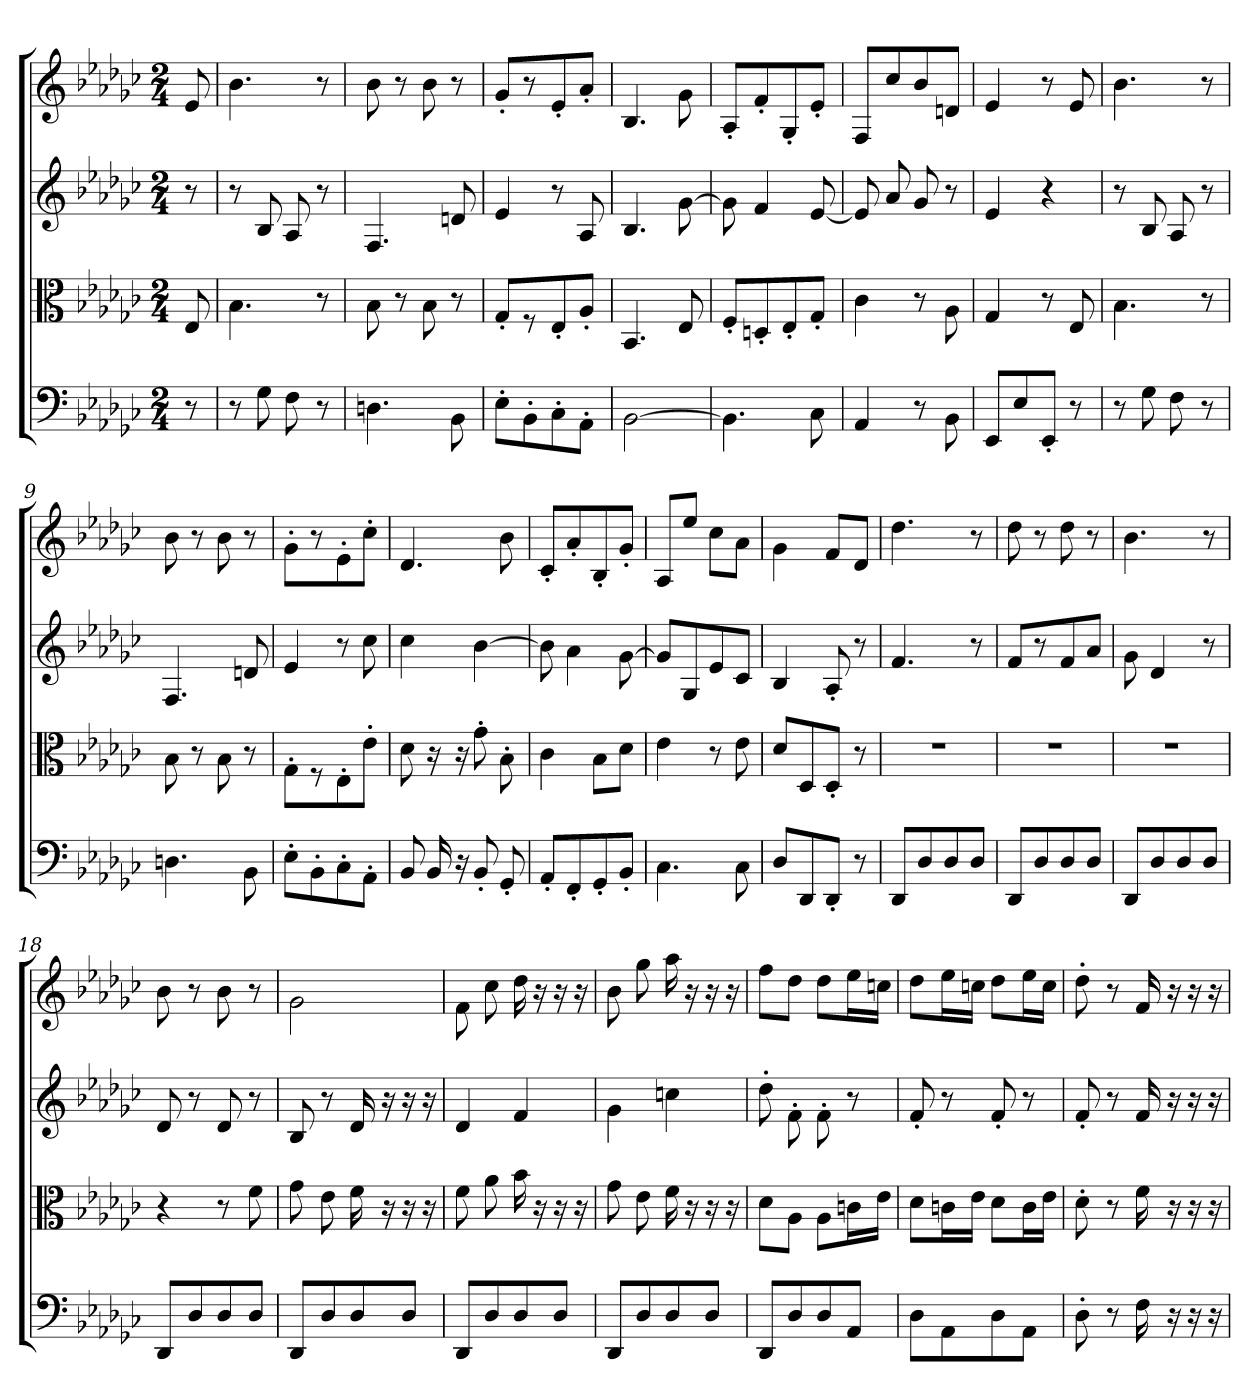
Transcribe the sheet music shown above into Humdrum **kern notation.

**kern	**kern	**kern	**kern
*part4	*part3	*part2	*part1
*staff4	*staff3	*staff2	*staff1
*clefF4	*clefC3	*clefG2	*clefG2
*k[b-e-a-d-g-c-]	*k[b-e-a-d-g-c-]	*k[b-e-a-d-g-c-]	*k[b-e-a-d-g-c-]
*e-:	*e-:	*e-:	*e-:
*M2/4	*M2/4	*M2/4	*M2/4
=	=	=	=
8r	8E-/	8r	8e-/
=1	=1	=1	=1
8r	4.B-\	8r	4.b-\
8G-\	.	8B-/	.
8F\	.	8A-/	.
8r	8r	8r	8r
=2	=2	=2	=2
4.Dn\	8B-\	4.F/	8b-\
.	8r	.	8r
.	8B-\	.	8b-\
8BB-\	8r	8dn/	8r
=3	=3	=3	=3
8E-'\L	8G-'/L	4e-/	8g-'/L
8BB-'\	8r	.	8r
8C-'\	8E-'/	8r	8e-'/
8AA-'\J	8A-'/J	8A-/	8a-'/J
=4	=4	=4	=4
[2BB-\	4.BB-/	4.B-/	4.B-/
.	8E-/	[8g-\	8g-\
=5	=5	=5	=5
4.BB-\]	8F'/L	8g-\]	8A-'/L
.	8Dn'/	4f/	8f'/
.	8E-'/	.	8G-'/
8C-\	8G-'/J	[8e-/	8e-'/J
=6	=6	=6	=6
4AA-/	4c-\	8e-/]	8F/L
.	.	8a-/	8cc-/
8r	8r	8g-/	8b-/
8BB-\	8A-\	8r	8dn/J
=7	=7	=7	=7
8EE-/L	4G-/	4e-/	4e-/
8E-/	.	.	.
8EE-'/J	8r	4r	8r
8r	8E-/	.	8e-/
=8	=8	=8	=8
8r	4.B-\	8r	4.b-\
8G-\	.	8B-/	.
8F\	.	8A-/	.
8r	8r	8r	8r
=9	=9	=9	=9
4.Dn\	8B-\	4.F/	8b-\
.	8r	.	8r
.	8B-\	.	8b-\
8BB-\	8r	8dn/	8r
=10	=10	=10	=10
8E-'\L	8G-'\L	4e-/	8g-'\L
8BB-'\	8r	.	8r
8C-'\	8E-'\	8r	8e-'\
8AA-'\J	8e-'\J	8cc-\	8cc-'\J
=11	=11	=11	=11
8BB-/	8d-\	4cc-\	4.d-/
16BB-/	16r	.	.
16r	16r	.	.
8BB-'/	8g-'\	[4b-\	.
8GG-'/	8B-'\	.	8b-\
=12	=12	=12	=12
8AA-'/L	4c-\	8b-\]	8c-'/L
8FF'/	.	4a-\	8a-'/
8GG-'/	8B-\L	.	8B-'/
8BB-'/J	8d-\J	[8g-\	8g-'/J
=13	=13	=13	=13
4.C-\	4e-\	8g-/L]	8A-/L
.	.	8G-/	8ee-/J
.	8r	8e-/	8cc-\L
8C-\	8e-\	8c-/J	8a-\J
=14	=14	=14	=14
8D-/L	8d-/L	4B-/	4g-\
8DD-/	8D-/	.	.
8DD-'/J	8D-'/J	8A-'/	8f/L
8r	8r	8r	8d-/J
=15	=15	=15	=15
8DD-/L	2r	4.f/	4.dd-\
8D-/	.	.	.
8D-/	.	.	.
8D-/J	.	8r	8r
=16	=16	=16	=16
8DD-/L	2r	8f/L	8dd-\
8D-/	.	8r	8r
8D-/	.	8f/	8dd-\
8D-/J	.	8a-/J	8r
=17	=17	=17	=17
8DD-/L	2r	8g-\	4.b-\
8D-/	.	4d-/	.
8D-/	.	.	.
8D-/J	.	8r	8r
=18	=18	=18	=18
8DD-/L	4r	8d-/	8b-\
8D-/	.	8r	8r
8D-/	8r	8d-/	8b-\
8D-/J	8f\	8r	8r
=19	=19	=19	=19
8DD-/L	8g-\	8B-/	2g-\
8D-/	8e-\	8r	.
8D-/	16f\	16d-/	.
.	16r	16r	.
8D-/J	16r	16r	.
.	16r	16r	.
=20	=20	=20	=20
8DD-/L	8f\	4d-/	8f\
8D-/	8a-\	.	8cc-\
8D-/	16b-\	4f/	16dd-\
.	16r	.	16r
8D-/J	16r	.	16r
.	16r	.	16r
=21	=21	=21	=21
8DD-/L	8g-\	4g-\	8b-\
8D-/	8e-\	.	8gg-\
8D-/	16f\	4ccn\	16aa-\
.	16r	.	16r
8D-/J	16r	.	16r
.	16r	.	16r
=22	=22	=22	=22
8DD-/L	8d-\L	8dd-'\	8ff\L
8D-/	8A-\J	8f'\	8dd-\J
8D-/	8A-\L	8f'\	8dd-\L
8AA-/J	16cn\L	8r	16ee-\L
.	16e-\JJ	.	16ccn\JJ
=23	=23	=23	=23
8D-\L	8d-\L	8f'/	8dd-\L
8AA-\	16cn\L	8r	16ee-\L
.	16e-\JJ	.	16ccn\JJ
8D-\	8d-\L	8f'/	8dd-\L
8AA-\J	16c\L	8r	16ee-\L
.	16e-\JJ	.	16cc\JJ
=24	=24	=24	=24
8D-'\	8d-'\	8f'/	8dd-'\
8r	8r	8r	8r
16F\	16f\	16f/	16f/
16r	16r	16r	16r
16r	16r	16r	16r
16r	16r	16r	16r
=	=	=	=
*-	*-	*-	*-
